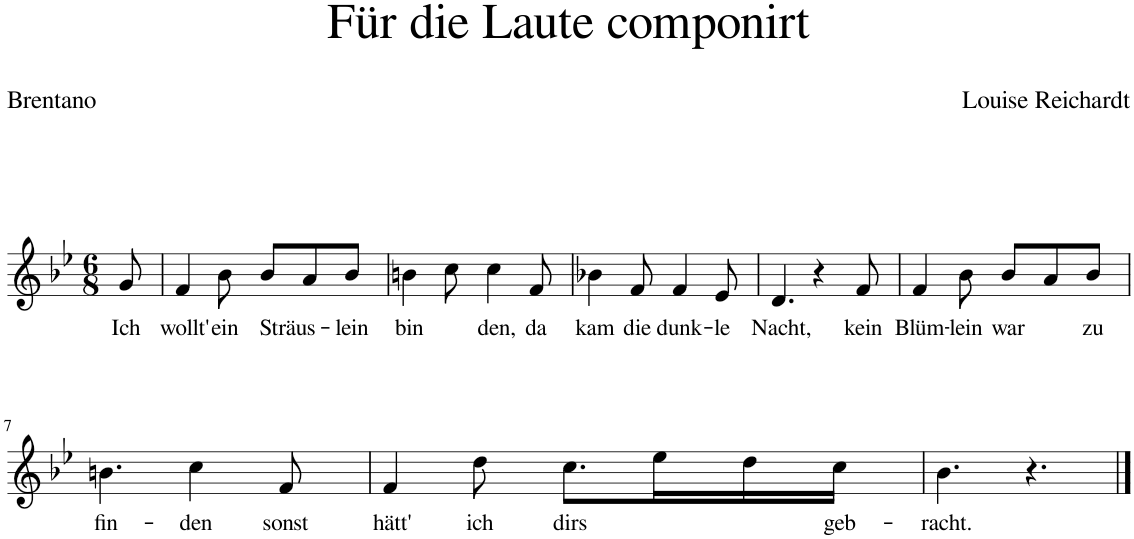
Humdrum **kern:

**kern	**text
*part1	*part1
*staff1	*staff1
*I"Piano	*
*I'Pno	*
*clefG2	*
*k[b-e-]	*
*M6/8	*
=1	=1
!	!LO:LY:b
8g/	Ich
=2	=2
!	!LO:LY:b
4f/	wollt'
!	!LO:LY:b
8b-\	ein
!	!LO:LY:b
8b-/L	Sträus-
8a/	.
!	!LO:LY:b
8b-/J	-lein
=3	=3
!	!LO:LY:b
4bn\	bin
8cc\	.
!	!LO:LY:b
4cc\	den,
!	!LO:LY:b
8f/	da
=4	=4
!	!LO:LY:b
4b-X\	kam
!	!LO:LY:b
8f/	die
!	!LO:LY:b
4f/	dunk-
!	!LO:LY:b
8e-/	-le
=5	=5
!	!LO:LY:b
4.d/	Nacht,
4r	.
!	!LO:LY:b
8f/	kein
=6	=6
!	!LO:LY:b
4f/	Blüm-
!	!LO:LY:b
8b-\	-lein
!	!LO:LY:b
8b-/L	war
8a/	.
!	!LO:LY:b
8b-/J	zu
!!LO:LB:g=z
=7	=7
!	!LO:LY:b
4.bn\	fin-
!	!LO:LY:b
4cc\	-den
!	!LO:LY:b
8f/	sonst
=8	=8
!	!LO:LY:b
4f/	hätt'
!	!LO:LY:b
8dd\	ich
!	!LO:LY:b
8.cc\L	dirs
16ee-\L	.
16dd\	.
!	!LO:LY:b
16cc\JJ	geb-
=9	=9
!	!LO:LY:b
4.b-\	-racht.
4.r	.
==	==
*-	*-
